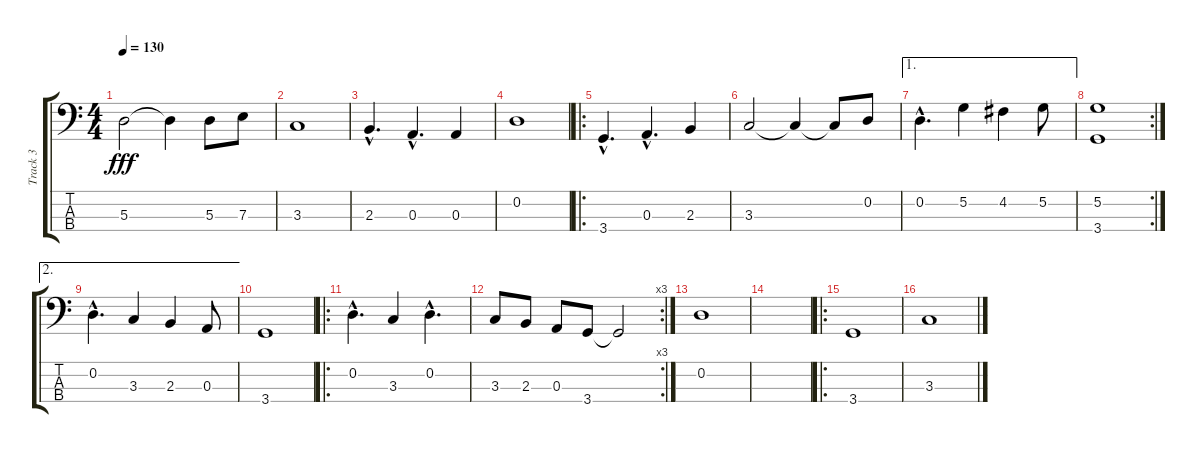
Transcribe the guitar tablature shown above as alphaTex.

\track ("Track 3" "Track 3") {instrument electricbasspick}
\staff {score tabs}
\tuning (G2 D2 A1 E1) {hide}
\ts (4 4)
\tempo 130
\clef f4
\ks c
5.3.2{dy fff} 5.3{t}.4 5.3.8 7.3.8 |
3.3.1 |
2.3{hac}.4{d} 0.3{hac}.4{d} 0.3.4 |
0.2.1 |
\ro
3.4{hac}.4{d} 0.3{hac}.4{d} 2.3.4 |
3.3.2 3.3{t}.4 3.3{t}.8 0.2.8 |
\ae 1
0.2{hac}.4{d} 5.2.4 4.2.4 5.2.8 |
\rc 2
(5.2 3.4).1 |
\ae 2
0.2{hac}.4{d} 3.3.4 2.3.4 0.3.8 |
3.4.1 |
\ro
0.2{hac}.4{d} 3.3.4 0.2{hac}.4{d} |
\rc 3
3.3.8 2.3.8 0.3.8 3.4.8 3.4{t}.2 |
0.2.1 |
|
\ro
3.4.1 |
3.3.1
